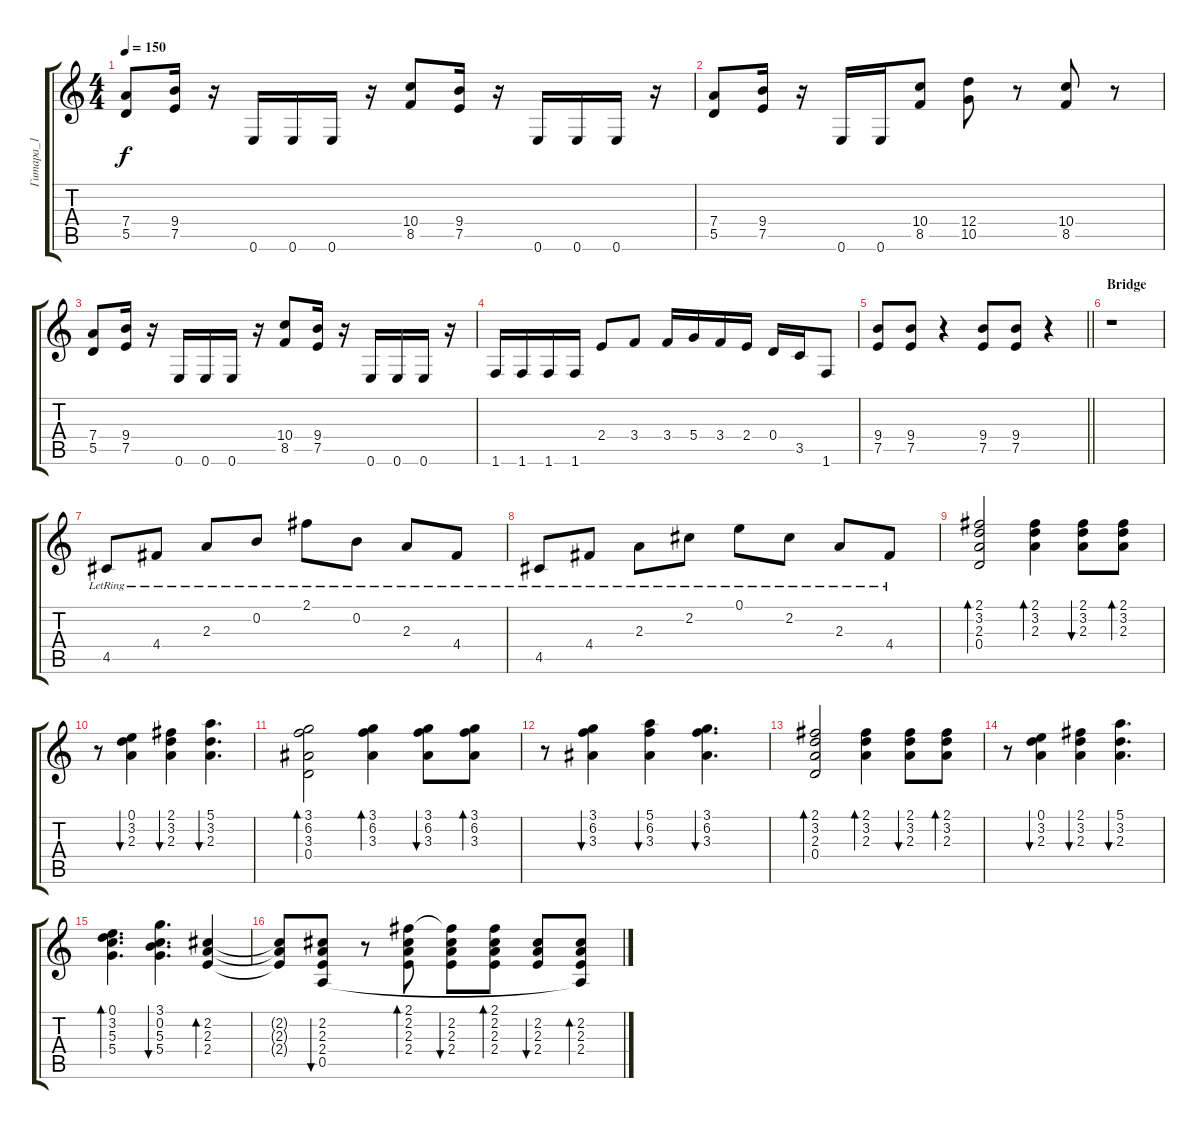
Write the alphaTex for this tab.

\track ("Гитара_1" "Гитара_1") {instrument acousticguitarsteel}
\staff {score tabs}
\tuning (E4 B3 G3 D3 A2 E2) {hide}
\ts (4 4)
\tempo 150
\clef g2
\ks c
(7.4 5.5).8{dy f} (9.4 7.5).16 r.16 0.6.16 0.6.16 0.6.16 r.16 (10.4 8.5).8 (9.4 7.5).16 r.16 0.6.16 0.6.16 0.6.16 r.16 |
(7.4 5.5).8 (9.4 7.5).16 r.16 0.6.16 0.6.16 (10.4 8.5).8 (12.4 10.5).8 r.8 (10.4 8.5).8 r.8 |
(7.4 5.5).8 (9.4 7.5).16 r.16 0.6.16 0.6.16 0.6.16 r.16 (10.4 8.5).8 (9.4 7.5).16 r.16 0.6.16 0.6.16 0.6.16 r.16 |
1.6.16 1.6.16 1.6.16 1.6.16 2.4.8 3.4.8 3.4.16 5.4.16 3.4.16 2.4.16 0.4.16 3.5.16 1.6.8 |
\barLineRight lightlight
(9.4 7.5).8 (9.4 7.5).8 r.4 (9.4 7.5).8 (9.4 7.5).8 r.4 |
\section ("" "Bridge")
r.1{instrument acousticguitarsteel} |
4.5{lr}.8 4.4{lr}.8 2.3{lr}.8 0.2{lr}.8 2.1{lr}.8 0.2{lr}.8 2.3{lr}.8 4.4{lr}.8 |
4.5{lr}.8 4.4{lr}.8 2.3{lr}.8 2.2{lr}.8 0.1{lr}.8 2.2{lr}.8 2.3{lr}.8 4.4{lr}.8 |
(2.1 3.2 2.3 0.4).2{bd 120} (2.1 3.2 2.3).4{bd 120} (2.1 3.2 2.3).8{bu 120} (2.1 3.2 2.3).8{bd 120} |
r.8 (0.1 3.2 2.3).4{bu 120} (2.1 3.2 2.3).4{bu 120} (5.1 3.2 2.3).4{d bu 120} |
(3.1 6.2 3.3 0.4).2{bd 120} (3.1 6.2 3.3).4{bd 120} (3.1 6.2 3.3).8{bu 120} (3.1 6.2 3.3).8{bd 120} |
r.8 (3.1 6.2 3.3).4{bu 120} (5.1 6.2 3.3).4{bu 120} (3.1 6.2 3.3).4{d bu 120} |
(2.1 3.2 2.3 0.4).2{bd 120} (2.1 3.2 2.3).4{bd 120} (2.1 3.2 2.3).8{bu 120} (2.1 3.2 2.3).8{bd 120} |
r.8 (0.1 3.2 2.3).4{bu 120} (2.1 3.2 2.3).4{bu 120} (5.1 3.2 2.3).4{d bu 120} |
(0.1 3.2 5.3 5.4).4{d bd 120} (3.1 0.2 5.3 5.4).4{d bu 120} (2.2 2.3 2.4).4{bd 120} |
(2.2{t} 2.3{t} 2.4{t}).8 (2.2 2.3 2.4 0.5).8{bu 120} r.8 (2.1 2.2 2.3 2.4).8{bd 120} (2.1{t} 2.2 2.3 2.4).8{bu 120} (2.1 2.2 2.3 2.4).8{bd 120} (2.2 2.3 2.4).8{bu 120} (2.2 2.3 2.4 0.5{t}).8{bd 120}
